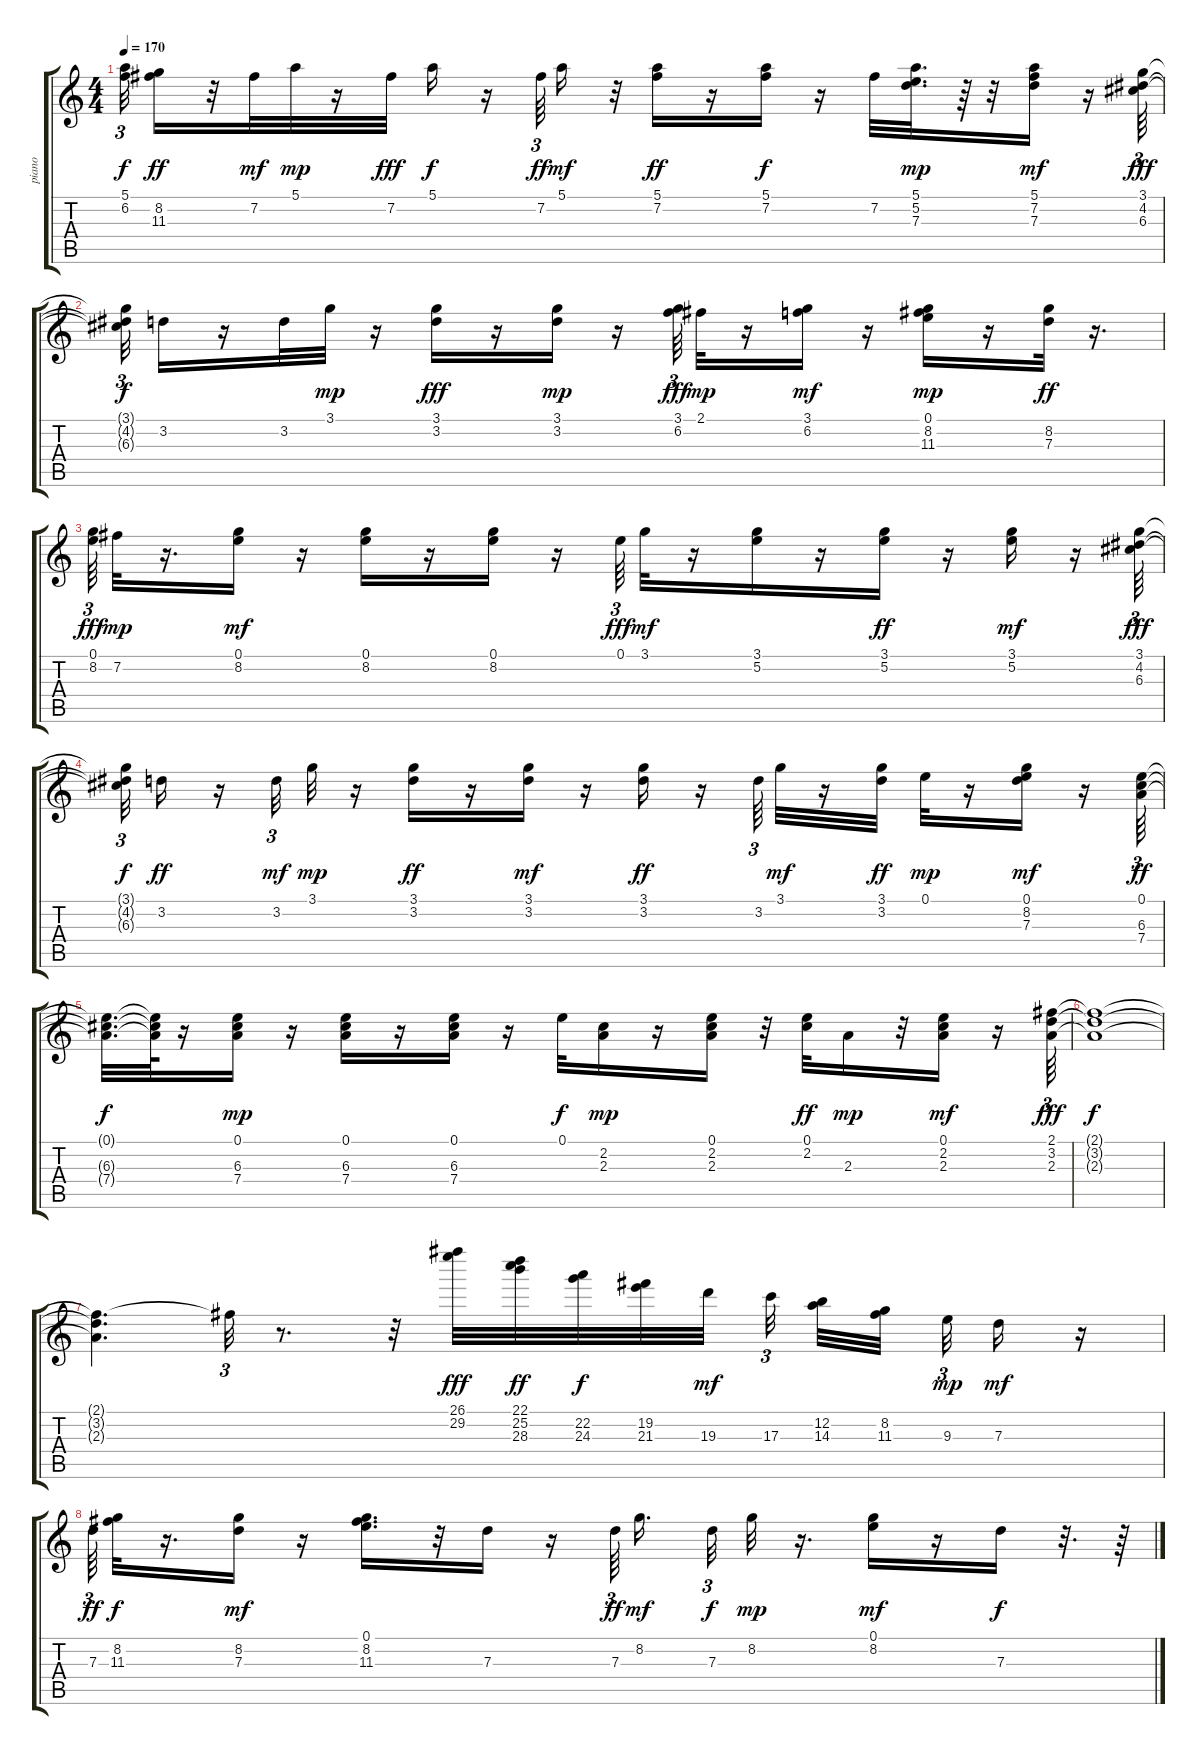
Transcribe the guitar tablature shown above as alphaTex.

\track ("piano   " "piano   ") {instrument electricguitarjazz}
\staff {score tabs}
\tuning (E4 B3 G3 D3 A2 E2) {hide}
\ts (4 4)
\tempo 170
\clef g2
\ks c
(5.1{t} 6.2{t}).32{tu (3 2) dy f} (8.2 11.3).16{dy ff} r.32 7.2.32{dy mf} 5.1.32{dy mp} r.16 7.2.32{dy fff} 5.1.16{dy f} r.16 7.2.64{tu (3 2) dy ff} 5.1.16{dy mf} r.32 (5.1 7.2).16{dy ff} r.16 (5.1 7.2).16{dy f} r.16 7.2.32 (5.1 5.2 7.3).32{d dy mp} r.64 r.32 (5.1 7.2 7.3).16{dy mf} r.16 (3.1 4.2 6.3).64{tu (3 2) dy fff} |
(3.1{t} 4.2{t} 6.3{t}).32{tu (3 2) dy f} 3.2.16 r.16 3.2.32 3.1.32{dy mp} r.16 (3.1 3.2).16{dy fff} r.16 (3.1 3.2).16{dy mp} r.16 (3.1 6.2).64{tu (3 2) dy fff} 2.1.32{dy mp} r.16 (3.1 6.2).16{dy mf} r.16 (0.1 8.2 11.3).16{dy mp} r.16 (8.2 7.3).32{dy ff} r.16{d} |
(0.1 8.2).64{tu (3 2) dy fff} 7.2.32{dy mp} r.16{d} (0.1 8.2).16{dy mf} r.16 (0.1 8.2).16 r.16 (0.1 8.2).16 r.16 0.1.64{tu (3 2) dy fff} 3.1.32{dy mf} r.16 (3.1 5.2).16 r.16 (3.1 5.2).16{dy ff} r.16 (3.1 5.2).16{dy mf} r.16 (3.1 4.2 6.3).64{tu (3 2) dy fff} |
(3.1{t} 4.2{t} 6.3{t}).32{tu (3 2) dy f} 3.2.16{dy ff} r.16 3.2.32{tu (3 2) dy mf} 3.1.32{dy mp} r.16 (3.1 3.2).16{dy ff} r.16 (3.1 3.2).16{dy mf} r.16 (3.1 3.2).16{dy ff} r.16 3.2.64{tu (3 2)} 3.1.32{dy mf} r.16 (3.1 3.2).32{dy ff} 0.1.32{dy mp} r.16 (0.1 8.2 7.3).16{dy mf} r.16 (0.1 6.3 7.4).64{tu (3 2) dy ff} |
(0.1{t} 6.3{t} 7.4{t}).32{d dy f} (0.1{t} 6.3{t} 7.4{t}).64 r.16 (0.1 6.3 7.4).16{dy mp} r.16 (0.1 6.3 7.4).16 r.16 (0.1 6.3 7.4).16 r.16 0.1.32{dy f} (2.2 2.3).16{dy mp} r.16 (0.1 2.2 2.3).16 r.32 (0.1 2.2).32{dy ff} 2.3.16{dy mp} r.32 (0.1 2.2 2.3).16{dy mf} r.16 (2.1 3.2 2.3).64{tu (3 2) dy fff} |
(2.1{t} 3.2{t} 2.3{t}).1{dy f} |
(2.1{t} 3.2{t} 2.3{t}).4{d} 2.1{t}.32{tu (3 2)} r.8{d} r.32 (26.1 29.2).32{dy fff} (22.1 25.2 28.3).32{dy ff} (22.2 24.3).32{dy f} (19.2 21.3).32 19.3.32{dy mf} 17.3.32{tu (3 2) beam splitsecondary} (12.2 14.3).32 (8.2 11.3).32{beam splitsecondary} 9.3.32{tu (3 2) dy mp} 7.3.16{dy mf} r.16 |
7.3.64{tu (3 2) dy ff} (8.2 11.3).32{dy f} r.16{d} (8.2 7.3).16{dy mf} r.16 (0.1 8.2 11.3).16{d} r.32 7.3.16 r.16 7.3.64{tu (3 2) dy ff beam splitsecondary} 8.2.16{d dy mf beam splitsecondary} 7.3.32{tu (3 2) dy f} 8.2.32{dy mp} r.16{d} (0.1 8.2).16{dy mf} r.16 7.3.16{dy f} r.32{d} r.64
